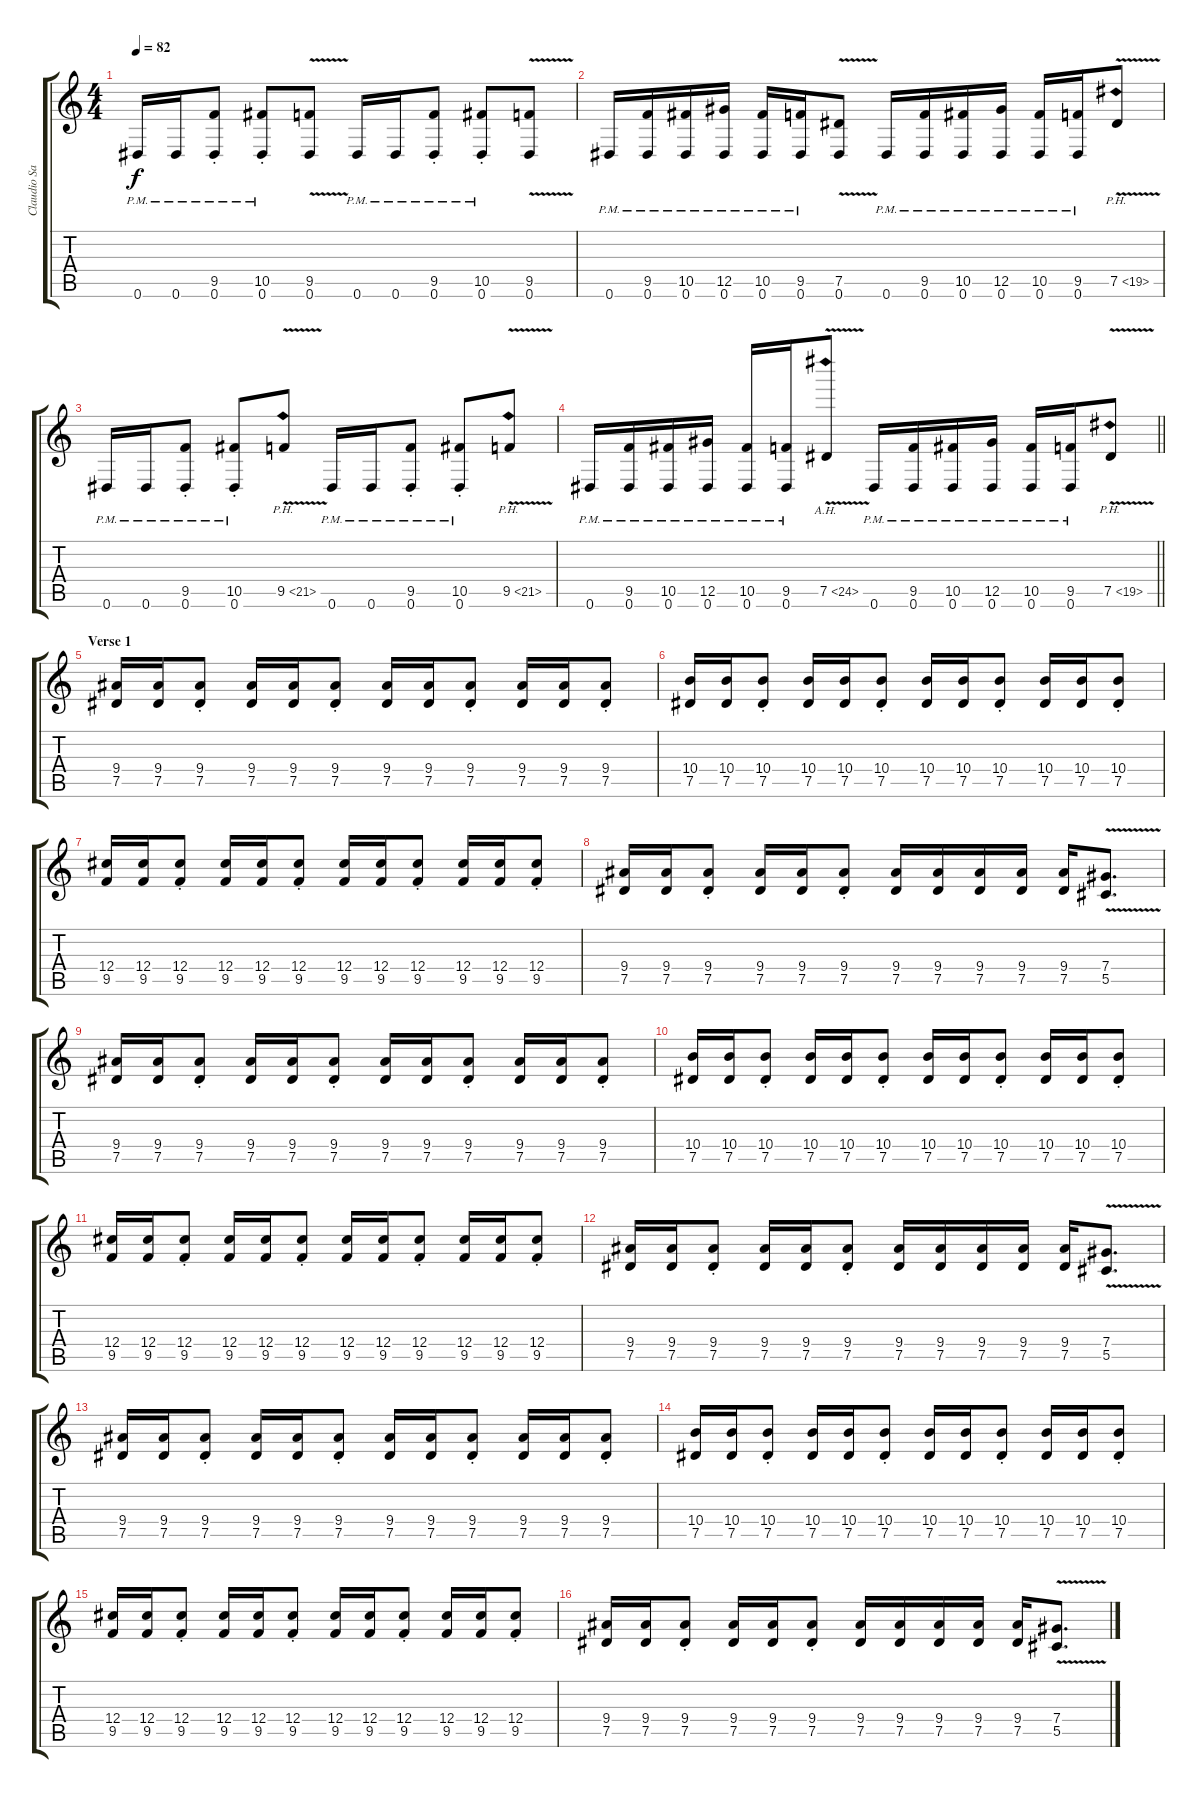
\track ("Claudio Sanchez" "Claudio Sa") {instrument distortionguitar}
\staff {score tabs}
\tuning (Eb4 Bb3 Gb3 Db3 Ab2 Eb2) {hide}
\ts (4 4)
\tempo 82
\clef g2
\ks c
0.6{pm}.16{dy f} 0.6{pm}.16 (9.5{pm st} 0.6{pm st}).8 (10.5{pm st} 0.6{pm st}).8 (9.5{v} 0.6).8 0.6{pm}.16 0.6{pm}.16 (9.5{pm st} 0.6{pm st}).8 (10.5{pm st} 0.6{pm st}).8 (9.5{v} 0.6).8 |
0.6{pm}.16 (9.5{pm} 0.6{pm}).16 (10.5{pm} 0.6{pm}).16 (12.5{pm} 0.6{pm}).16 (10.5{pm} 0.6{pm}).16 (9.5{pm} 0.6{pm}).16 (7.5{v} 0.6).8 0.6{pm}.16 (9.5{pm} 0.6{pm}).16 (10.5{pm} 0.6{pm}).16 (12.5{pm} 0.6{pm}).16 (10.5{pm} 0.6{pm}).16 (9.5{pm} 0.6{pm}).16 7.5{ph 12 v}.8 |
0.6{pm}.16 0.6{pm}.16 (9.5{pm st} 0.6{pm st}).8 (10.5{pm st} 0.6{pm st}).8 9.5{ph 12 v}.8 0.6{pm}.16 0.6{pm}.16 (9.5{pm st} 0.6{pm st}).8 (10.5{pm st} 0.6{pm st}).8 9.5{ph 12 v}.8 |
\barLineRight lightlight
0.6{pm}.16 (9.5{pm} 0.6{pm}).16 (10.5{pm} 0.6{pm}).16 (12.5{pm} 0.6{pm}).16 (10.5{pm} 0.6{pm}).16 (9.5{pm} 0.6{pm}).16 7.5{ah 17 v}.8 0.6{pm}.16 (9.5{pm} 0.6{pm}).16 (10.5{pm} 0.6{pm}).16 (12.5{pm} 0.6{pm}).16 (10.5{pm} 0.6{pm}).16 (9.5{pm} 0.6{pm}).16 7.5{ph 12 v}.8 |
\section ("" "Verse 1")
(9.4 7.5).16 (9.4 7.5).16 (9.4{st} 7.5{st}).8 (9.4 7.5).16 (9.4 7.5).16 (9.4{st} 7.5{st}).8 (9.4 7.5).16 (9.4 7.5).16 (9.4{st} 7.5{st}).8 (9.4 7.5).16 (9.4 7.5).16 (9.4{st} 7.5{st}).8 |
(10.4 7.5).16 (10.4 7.5).16 (10.4{st} 7.5{st}).8 (10.4 7.5).16 (10.4 7.5).16 (10.4{st} 7.5{st}).8 (10.4 7.5).16 (10.4 7.5).16 (10.4{st} 7.5{st}).8 (10.4 7.5).16 (10.4 7.5).16 (10.4{st} 7.5{st}).8 |
(12.4 9.5).16 (12.4 9.5).16 (12.4{st} 9.5{st}).8 (12.4 9.5).16 (12.4 9.5).16 (12.4{st} 9.5{st}).8 (12.4 9.5).16 (12.4 9.5).16 (12.4{st} 9.5{st}).8 (12.4 9.5).16 (12.4 9.5).16 (12.4{st} 9.5{st}).8 |
(9.4 7.5).16 (9.4 7.5).16 (9.4{st} 7.5{st}).8 (9.4 7.5).16 (9.4 7.5).16 (9.4{st} 7.5{st}).8 (9.4 7.5).16 (9.4 7.5).16 (9.4 7.5).16 (9.4 7.5).16 (9.4 7.5).16 (7.4{v} 5.5{v}).8{d} |
(9.4 7.5).16 (9.4 7.5).16 (9.4{st} 7.5{st}).8 (9.4 7.5).16 (9.4 7.5).16 (9.4{st} 7.5{st}).8 (9.4 7.5).16 (9.4 7.5).16 (9.4{st} 7.5{st}).8 (9.4 7.5).16 (9.4 7.5).16 (9.4{st} 7.5{st}).8 |
(10.4 7.5).16 (10.4 7.5).16 (10.4{st} 7.5{st}).8 (10.4 7.5).16 (10.4 7.5).16 (10.4{st} 7.5{st}).8 (10.4 7.5).16 (10.4 7.5).16 (10.4{st} 7.5{st}).8 (10.4 7.5).16 (10.4 7.5).16 (10.4{st} 7.5{st}).8 |
(12.4 9.5).16 (12.4 9.5).16 (12.4{st} 9.5{st}).8 (12.4 9.5).16 (12.4 9.5).16 (12.4{st} 9.5{st}).8 (12.4 9.5).16 (12.4 9.5).16 (12.4{st} 9.5{st}).8 (12.4 9.5).16 (12.4 9.5).16 (12.4{st} 9.5{st}).8 |
(9.4 7.5).16 (9.4 7.5).16 (9.4{st} 7.5{st}).8 (9.4 7.5).16 (9.4 7.5).16 (9.4{st} 7.5{st}).8 (9.4 7.5).16 (9.4 7.5).16 (9.4 7.5).16 (9.4 7.5).16 (9.4 7.5).16 (7.4{v} 5.5{v}).8{d} |
(9.4 7.5).16 (9.4 7.5).16 (9.4{st} 7.5{st}).8 (9.4 7.5).16 (9.4 7.5).16 (9.4{st} 7.5{st}).8 (9.4 7.5).16 (9.4 7.5).16 (9.4{st} 7.5{st}).8 (9.4 7.5).16 (9.4 7.5).16 (9.4{st} 7.5{st}).8 |
(10.4 7.5).16 (10.4 7.5).16 (10.4{st} 7.5{st}).8 (10.4 7.5).16 (10.4 7.5).16 (10.4{st} 7.5{st}).8 (10.4 7.5).16 (10.4 7.5).16 (10.4{st} 7.5{st}).8 (10.4 7.5).16 (10.4 7.5).16 (10.4{st} 7.5{st}).8 |
(12.4 9.5).16 (12.4 9.5).16 (12.4{st} 9.5{st}).8 (12.4 9.5).16 (12.4 9.5).16 (12.4{st} 9.5{st}).8 (12.4 9.5).16 (12.4 9.5).16 (12.4{st} 9.5{st}).8 (12.4 9.5).16 (12.4 9.5).16 (12.4{st} 9.5{st}).8 |
(9.4 7.5).16 (9.4 7.5).16 (9.4{st} 7.5{st}).8 (9.4 7.5).16 (9.4 7.5).16 (9.4{st} 7.5{st}).8 (9.4 7.5).16 (9.4 7.5).16 (9.4 7.5).16 (9.4 7.5).16 (9.4 7.5).16 (7.4{v} 5.5{v}).8{d}
